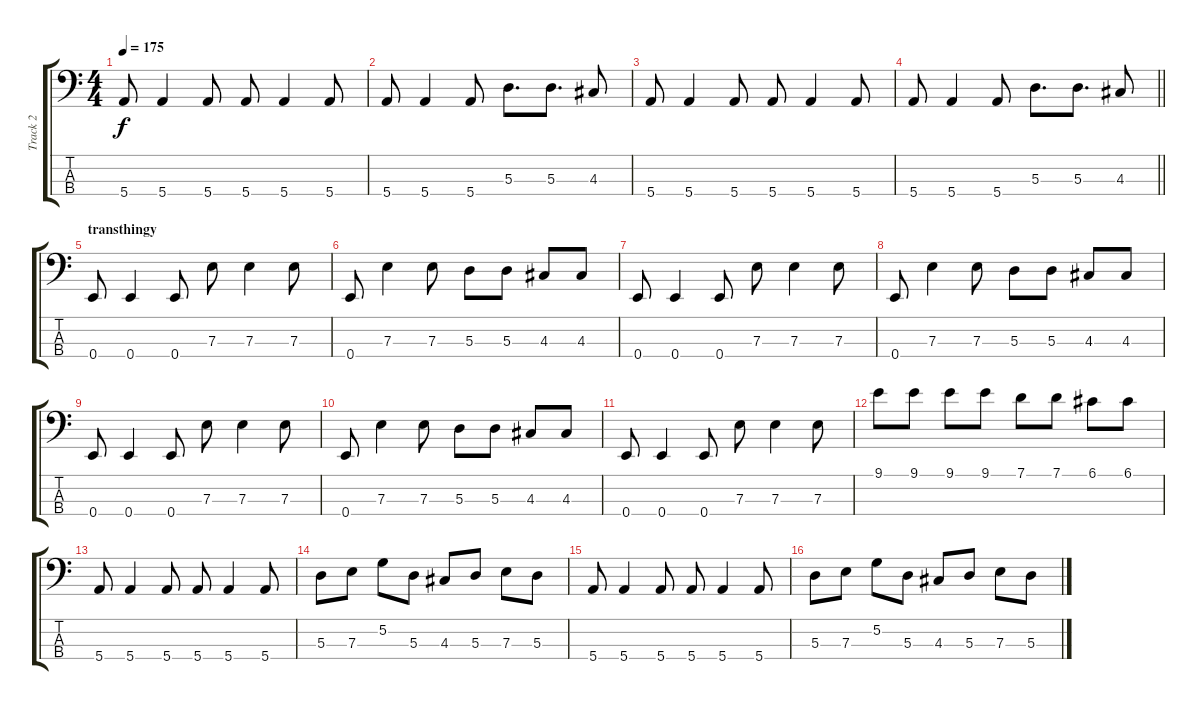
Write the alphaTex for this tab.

\track ("Track 2" "Track 2") {instrument electricbasspick}
\staff {score tabs}
\tuning (G2 D2 A1 E1) {hide}
\ts (4 4)
\tempo 175
\clef f4
\ks c
5.4.8{dy f} 5.4.4 5.4.8 5.4.8 5.4.4 5.4.8 |
5.4.8 5.4.4 5.4.8 5.3.8{d} 5.3.8{d} 4.3.8 |
5.4.8 5.4.4 5.4.8 5.4.8 5.4.4 5.4.8 |
\barLineRight lightlight
5.4.8 5.4.4 5.4.8 5.3.8{d} 5.3.8{d} 4.3.8 |
\section ("" "transthingy")
0.4.8{instrument electricbasspick} 0.4.4 0.4.8 7.3.8 7.3.4 7.3.8 |
0.4.8 7.3.4 7.3.8 5.3.8 5.3.8 4.3.8 4.3.8 |
0.4.8 0.4.4 0.4.8 7.3.8 7.3.4 7.3.8 |
0.4.8 7.3.4 7.3.8 5.3.8 5.3.8 4.3.8 4.3.8 |
0.4.8 0.4.4 0.4.8 7.3.8 7.3.4 7.3.8 |
0.4.8 7.3.4 7.3.8 5.3.8 5.3.8 4.3.8 4.3.8 |
0.4.8 0.4.4 0.4.8 7.3.8 7.3.4 7.3.8 |
9.1.8 9.1.8 9.1.8 9.1.8 7.1.8 7.1.8 6.1.8 6.1.8 |
5.4.8 5.4.4 5.4.8 5.4.8 5.4.4 5.4.8 |
5.3.8 7.3.8 5.2.8 5.3.8 4.3.8 5.3.8 7.3.8 5.3.8 |
5.4.8 5.4.4 5.4.8 5.4.8 5.4.4 5.4.8 |
5.3.8 7.3.8 5.2.8 5.3.8 4.3.8 5.3.8 7.3.8 5.3.8
